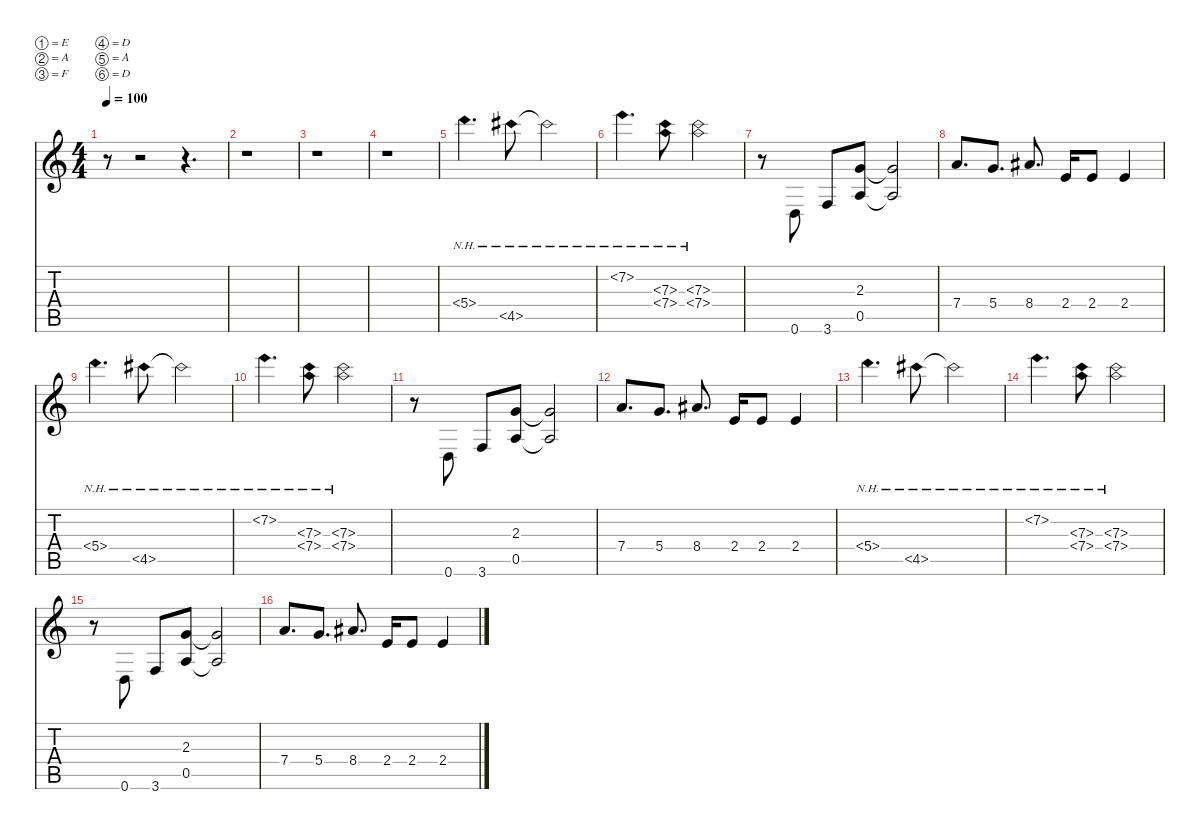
\defaultSystemsLayout 4
\hideDynamics
\bracketExtendMode nobrackets
\singleTrackTrackNamePolicy hidden
\multiTrackTrackNamePolicy hidden
\firstSystemTrackNameMode fullname
\firstSystemTrackNameOrientation horizontal
\otherSystemsTrackNameOrientation horizontal
\track ("Guitar 2" "od.guit.") {instrument overdrivenguitar}
\staff {score tabs}
\tuning (E4 A3 F3 D3 A2 D2)
\ts (4 4)
\beaming (8 2 2 2 2)
\tempo 100
\clef g2
\ks c
r.8{dy f beam Down} r.2{beam Down} r.4{d beam Down} |
r.1{beam Down} |
r.1{beam Down} |
r.1{beam Down} |
5.4{nh}.4{d instrument acousticguitarsteel beam Down} 4.5{nh acc #}.8{beam Down} 4.5{nh t acc #}.2{beam Down} |
7.2{nh}.4{d beam Down} (7.3{nh} 7.4{nh}).8{beam Down} (7.3{nh} 7.4{nh}).2{beam Down} |
r.8{beam Down} 0.6.8{beam Up} 3.6.8{beam Up} (2.3 0.5).8{beam Up} (2.3{t} 0.5{t}).2{beam Up} |
7.4.8{d beam Up} 5.4.8{d beam Up} 8.4{acc #}.8{d beam Up} 2.4.16{beam Up} 2.4.8{beam Up} 2.4.4{beam Up} |
5.4{nh}.4{d beam Down} 4.5{nh acc #}.8{beam Down} 4.5{nh t acc #}.2{beam Down} |
7.2{nh}.4{d beam Down} (7.3{nh} 7.4{nh}).8{beam Down} (7.3{nh} 7.4{nh}).2{beam Down} |
r.8{beam Down} 0.6.8{beam Up} 3.6.8{beam Up} (2.3 0.5).8{beam Up} (2.3{t} 0.5{t}).2{beam Up} |
7.4.8{d beam Up} 5.4.8{d beam Up} 8.4{acc #}.8{d beam Up} 2.4.16{beam Up} 2.4.8{beam Up} 2.4.4{beam Up} |
5.4{nh}.4{d beam Down} 4.5{nh acc #}.8{beam Down} 4.5{nh t acc #}.2{beam Down} |
7.2{nh}.4{d beam Down} (7.3{nh} 7.4{nh}).8{beam Down} (7.3{nh} 7.4{nh}).2{beam Down} |
r.8{beam Down} 0.6.8{beam Up} 3.6.8{beam Up} (2.3 0.5).8{beam Up} (2.3{t} 0.5{t}).2{beam Up} |
7.4.8{d beam Up} 5.4.8{d beam Up} 8.4{acc #}.8{d beam Up} 2.4.16{beam Up} 2.4.8{beam Up} 2.4.4{beam Up}
